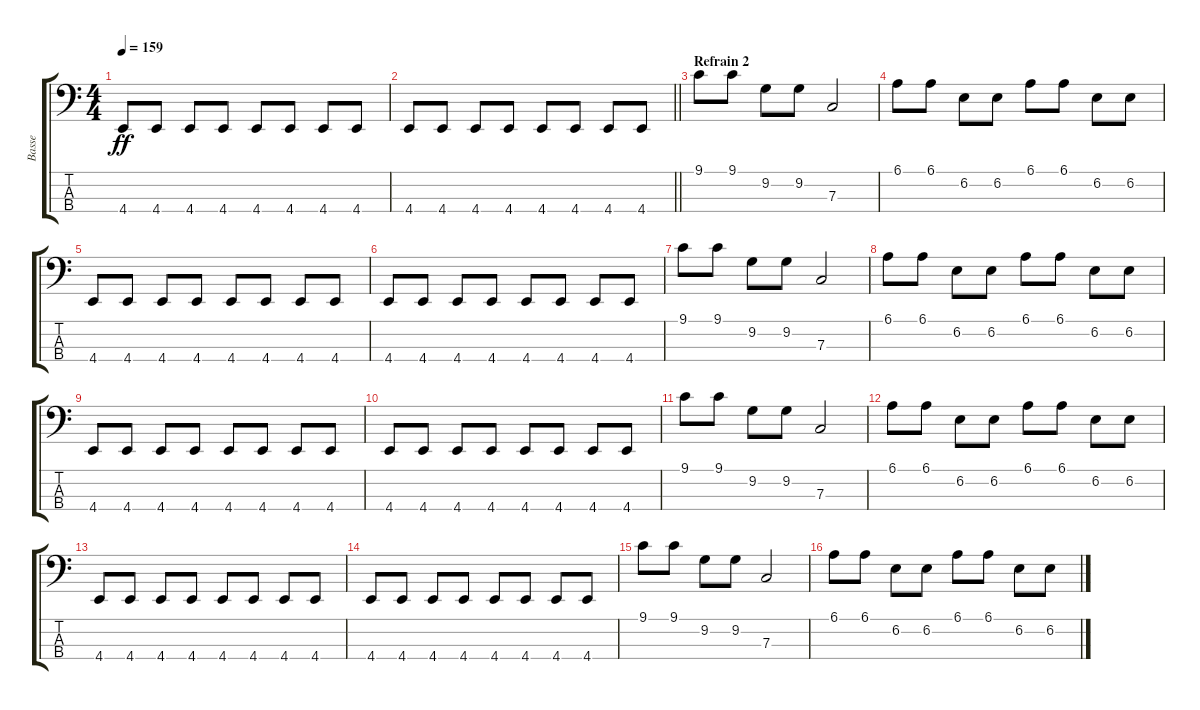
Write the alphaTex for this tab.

\track ("Basse" "Basse") {instrument electricbasspick}
\staff {score tabs}
\tuning (Eb2 Bb1 F1 C1) {hide}
\ts (4 4)
\tempo 159
\clef f4
\ks c
4.4.8{dy ff} 4.4.8 4.4.8 4.4.8 4.4.8 4.4.8 4.4.8 4.4.8 |
\barLineRight lightlight
4.4.8 4.4.8 4.4.8 4.4.8 4.4.8 4.4.8 4.4.8 4.4.8 |
\section ("" "Refrain 2")
9.1.8 9.1.8 9.2.8 9.2.8 7.3.2 |
6.1.8 6.1.8 6.2.8 6.2.8 6.1.8 6.1.8 6.2.8 6.2.8 |
4.4.8 4.4.8 4.4.8 4.4.8 4.4.8 4.4.8 4.4.8 4.4.8 |
4.4.8 4.4.8 4.4.8 4.4.8 4.4.8 4.4.8 4.4.8 4.4.8 |
9.1.8 9.1.8 9.2.8 9.2.8 7.3.2 |
6.1.8 6.1.8 6.2.8 6.2.8 6.1.8 6.1.8 6.2.8 6.2.8 |
4.4.8 4.4.8 4.4.8 4.4.8 4.4.8 4.4.8 4.4.8 4.4.8 |
4.4.8 4.4.8 4.4.8 4.4.8 4.4.8 4.4.8 4.4.8 4.4.8 |
9.1.8 9.1.8 9.2.8 9.2.8 7.3.2 |
6.1.8 6.1.8 6.2.8 6.2.8 6.1.8 6.1.8 6.2.8 6.2.8 |
4.4.8 4.4.8 4.4.8 4.4.8 4.4.8 4.4.8 4.4.8 4.4.8 |
4.4.8 4.4.8 4.4.8 4.4.8 4.4.8 4.4.8 4.4.8 4.4.8 |
9.1.8 9.1.8 9.2.8 9.2.8 7.3.2 |
6.1.8 6.1.8 6.2.8 6.2.8 6.1.8 6.1.8 6.2.8 6.2.8
